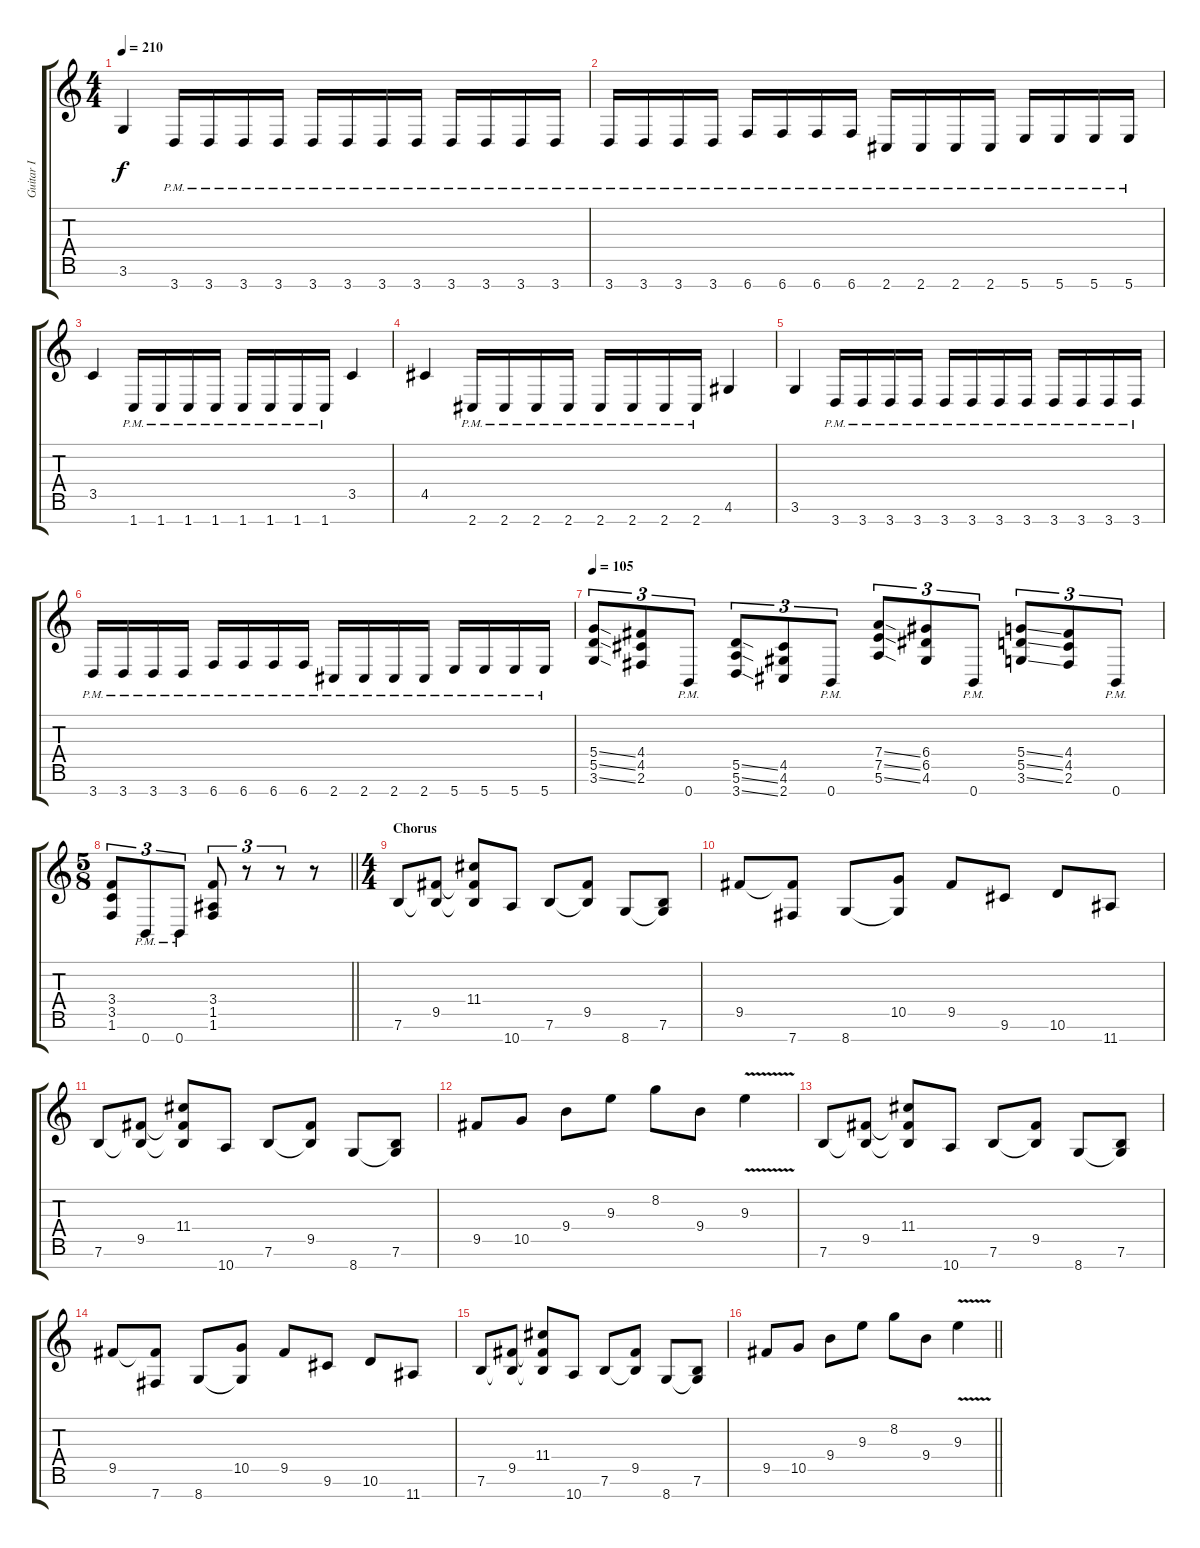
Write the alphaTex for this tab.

\track ("Guitar I" "Guitar I") {instrument distortionguitar}
\staff {score tabs}
\tuning (E4 B3 G3 D3 A2 E2 B1) {hide}
\ts (4 4)
\tempo 210
\clef g2
\ks c
3.6.4{dy f} 3.7{pm}.16 3.7{pm}.16 3.7{pm}.16 3.7{pm}.16 3.7{pm}.16 3.7{pm}.16 3.7{pm}.16 3.7{pm}.16 3.7{pm}.16 3.7{pm}.16 3.7{pm}.16 3.7{pm}.16 |
3.7{pm}.16 3.7{pm}.16 3.7{pm}.16 3.7{pm}.16 6.7{pm}.16 6.7{pm}.16 6.7{pm}.16 6.7{pm}.16 2.7{pm}.16 2.7{pm}.16 2.7{pm}.16 2.7{pm}.16 5.7{pm}.16 5.7{pm}.16 5.7{pm}.16 5.7{pm}.16 |
3.5.4 1.7{pm}.16 1.7{pm}.16 1.7{pm}.16 1.7{pm}.16 1.7{pm}.16 1.7{pm}.16 1.7{pm}.16 1.7{pm}.16 3.5.4 |
4.5.4 2.7{pm}.16 2.7{pm}.16 2.7{pm}.16 2.7{pm}.16 2.7{pm}.16 2.7{pm}.16 2.7{pm}.16 2.7{pm}.16 4.6.4 |
3.6.4 3.7{pm}.16 3.7{pm}.16 3.7{pm}.16 3.7{pm}.16 3.7{pm}.16 3.7{pm}.16 3.7{pm}.16 3.7{pm}.16 3.7{pm}.16 3.7{pm}.16 3.7{pm}.16 3.7{pm}.16 |
3.7{pm}.16 3.7{pm}.16 3.7{pm}.16 3.7{pm}.16 6.7{pm}.16 6.7{pm}.16 6.7{pm}.16 6.7{pm}.16 2.7{pm}.16 2.7{pm}.16 2.7{pm}.16 2.7{pm}.16 5.7{pm}.16 5.7{pm}.16 5.7{pm}.16 5.7{pm}.16 |
\tempo 105
(5.4{ss} 5.5{ss} 3.6{ss}).8{tu (3 2)} (4.4 4.5 2.6).8{tu (3 2)} 0.7{pm}.8{tu (3 2)} (5.5{ss} 5.6{ss} 3.7{ss}).8{tu (3 2)} (4.5 4.6 2.7).8{tu (3 2)} 0.7{pm}.8{tu (3 2)} (7.4{ss} 7.5{ss} 5.6{ss}).8{tu (3 2)} (6.4 6.5 4.6).8{tu (3 2)} 0.7{pm}.8{tu (3 2)} (5.4{ss} 5.5{ss} 3.6{ss}).8{tu (3 2)} (4.4 4.5 2.6).8{tu (3 2)} 0.7{pm}.8{tu (3 2)} |
\ts (5 8)
\barLineRight lightlight
(3.4 3.5 1.6).8{tu (3 2)} 0.7{pm}.8{tu (3 2)} 0.7{pm}.8{tu (3 2)} (3.4 1.5 1.6).8{tu (3 2)} r.8{tu (3 2)} r.8{tu (3 2)} r.8 |
\ts (4 4)
\section ("" "Chorus")
7.6.8 (9.5 7.6{t}).8 (11.4 9.5{t} 7.6{t}).8 10.7.8 7.6.8 (9.5 7.6{t}).8 8.7.8 (7.6 8.7{t}).8 |
9.5.8 (9.5{t} 7.7).8 8.7.8 (10.5 8.7{t}).8 9.5.8 9.6.8 10.6.8 11.7.8 |
7.6.8 (9.5 7.6{t}).8 (11.4 9.5{t} 7.6{t}).8 10.7.8 7.6.8 (9.5 7.6{t}).8 8.7.8 (7.6 8.7{t}).8 |
9.5.8 10.5.8 9.4.8 9.3.8 8.2.8 9.4.8 9.3{v}.4 |
7.6.8 (9.5 7.6{t}).8 (11.4 9.5{t} 7.6{t}).8 10.7.8 7.6.8 (9.5 7.6{t}).8 8.7.8 (7.6 8.7{t}).8 |
9.5.8 (9.5{t} 7.7).8 8.7.8 (10.5 8.7{t}).8 9.5.8 9.6.8 10.6.8 11.7.8 |
7.6.8 (9.5 7.6{t}).8 (11.4 9.5{t} 7.6{t}).8 10.7.8 7.6.8 (9.5 7.6{t}).8 8.7.8 (7.6 8.7{t}).8 |
\barLineRight lightlight
9.5.8 10.5.8 9.4.8 9.3.8 8.2.8 9.4.8 9.3{v}.4
